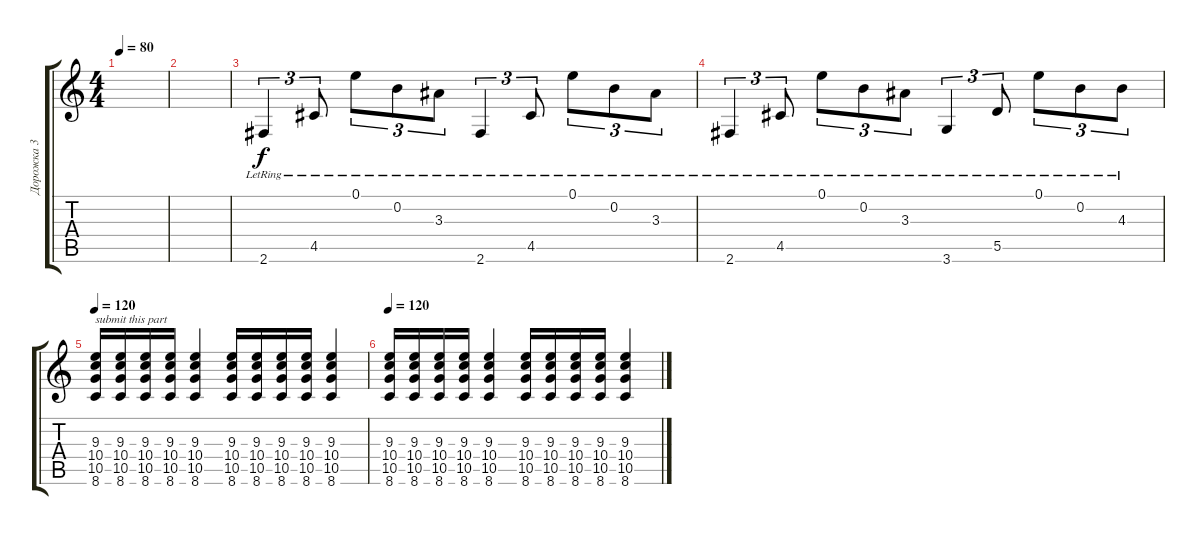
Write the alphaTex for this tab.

\track ("Дорожка 3" "Дорожка 3") {instrument distortionguitar}
\staff {score tabs}
\tuning (E4 B3 G3 D3 A2 E2) {hide}
\ts (4 4)
\tempo 80
\clef g2
\ks c
|
|
2.6{lr}.4{tu (3 2) volume 13} 4.5{lr}.8{tu (3 2)} 0.1{lr}.8{tu (3 2)} 0.2{lr}.8{tu (3 2)} 3.3{lr}.8{tu (3 2)} 2.6{lr}.4{tu (3 2)} 4.5{lr}.8{tu (3 2)} 0.1{lr}.8{tu (3 2)} 0.2{lr}.8{tu (3 2)} 3.3{lr}.8{tu (3 2)} |
2.6{lr}.4{tu (3 2)} 4.5{lr}.8{tu (3 2)} 0.1{lr}.8{tu (3 2)} 0.2{lr}.8{tu (3 2)} 3.3{lr}.8{tu (3 2)} 3.6{lr}.4{tu (3 2)} 5.5{lr}.8{tu (3 2)} 0.1{lr}.8{tu (3 2)} 0.2{lr}.8{tu (3 2)} 4.3{lr}.8{tu (3 2)} |
\tempo 120
(9.3 10.4 10.5 8.6).16{txt "submit this part"} (9.3 10.4 10.5 8.6).16 (9.3 10.4 10.5 8.6).16 (9.3 10.4 10.5 8.6).16 (9.3 10.4 10.5 8.6).4 (9.3 10.4 10.5 8.6).16 (9.3 10.4 10.5 8.6).16 (9.3 10.4 10.5 8.6).16 (9.3 10.4 10.5 8.6).16 (9.3 10.4 10.5 8.6).4 |
\tempo 120
(9.3 10.4 10.5 8.6).16 (9.3 10.4 10.5 8.6).16 (9.3 10.4 10.5 8.6).16 (9.3 10.4 10.5 8.6).16 (9.3 10.4 10.5 8.6).4 (9.3 10.4 10.5 8.6).16 (9.3 10.4 10.5 8.6).16 (9.3 10.4 10.5 8.6).16 (9.3 10.4 10.5 8.6).16 (9.3 10.4 10.5 8.6).4
